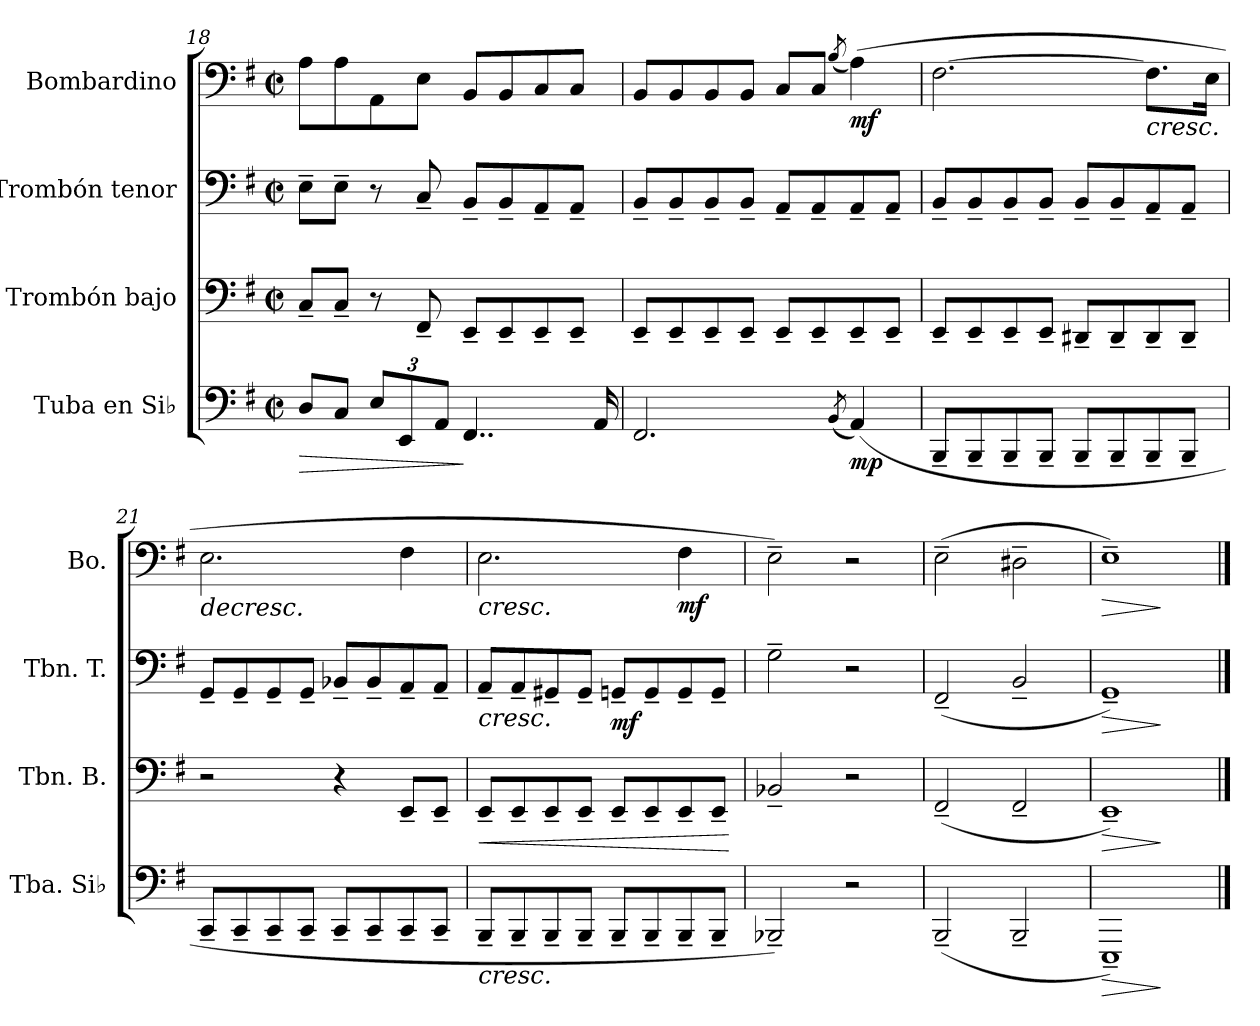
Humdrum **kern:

**kern	**dynam	**kern	**dynam	**kern	**dynam	**kern	**dynam
*part4	*part4	*part3	*part3	*part2	*part2	*part1	*part1
*staff4	*staff4	*staff3	*staff3	*staff2	*staff2	*staff1	*staff1
*I"Tuba en Si♭	*	*I"Trombón bajo	*	*I"Trombón tenor	*	*I"Bombardino	*
*I'Tba. Si♭	*	*I'Tbn. B.	*	*I'Tbn. T.	*	*I'Bo.	*
*clefF4	*	*clefF4	*	*clefF4	*	*clefF4	*
*k[f#]	*	*k[f#]	*	*k[f#]	*	*k[f#]	*
*M2/2	*	*M2/2	*	*M2/2	*	*M2/2	*
*met(c|)	*	*met(c|)	*	*met(c|)	*	*met(c|)	*
=18	=18	=18	=18	=18	=18	=18	=18
!	!LO:HP:b	!	!	!	!	!	!
8D/L	>	8C~/L	.	8E~\L	.	8A\L	.
8C/J	.	8C~/J	.	8E~\J	.	8A\	.
*Xbrackettup	*	*	*	*	*	*	*
12E/L	.	8r	.	8r	.	8AA\	.
12EE/	.	.	.	.	.	.	.
.	.	8FF#~/	.	8C~/	.	8E\J	.
12AA/J	.	.	.	.	.	.	.
4..FF#/	]	8EE~/L	.	8BB~/L	.	8BB/L	.
.	.	8EE~/	.	8BB~/	.	8BB/	.
.	.	8EE~/	.	8AA~/	.	8C/	.
.	.	8EE~/J	.	8AA~/J	.	8C/J	.
16AA/	.	.	.	.	.	.	.
=19	=19	=19	=19	=19	=19	=19	=19
2.FF#/	.	8EE~/L	.	8BB~/L	.	8BB/L	.
.	.	8EE~/	.	8BB~/	.	8BB/	.
.	.	8EE~/	.	8BB~/	.	8BB/	.
.	.	8EE~/J	.	8BB~/J	.	8BB/J	.
.	.	8EE~/L	.	8AA~/L	.	8C/L	.
.	.	8EE~/	.	8AA~/	.	8C/J	.
(8qBB/	.	.	.	.	.	(8qB/	.
!	!LO:DY:b	!	!	!	!	!	!LO:DY:b
(4AA/)	mp	8EE~/	.	8AA~/	.	(4A\)	mf
.	.	8EE~/J	.	8AA~/J	.	.	.
!!LO:PB:g=z
=20	=20	=20	=20	=20	=20	=20	=20
8BBB~/L	.	8EE~/L	.	8BB~/L	.	[2.F#\	.
8BBB~/	.	8EE~/	.	8BB~/	.	.	.
8BBB~/	.	8EE~/	.	8BB~/	.	.	.
8BBB~/J	.	8EE~/J	.	8BB~/J	.	.	.
8BBB~/L	.	8DD#X~/L	.	8BB~/L	.	.	.
8BBB~/	.	8DD#~/	.	8BB~/	.	.	.
!	!	!	!	!	!	!	!LO:HP:b
8BBB~/	.	8DD#~/	.	8AA~/	.	8.F#\L]	<
8BBB~/J	.	8DD#~/J	.	8AA~/J	.	.	.
.	.	.	.	.	.	16E\Jk	.
=21	=21	=21	=21	=21	=21	=21	=21
!	!	!	!	!	!	!	!LO:HP:b
8CC~/L	.	2r	.	8GG~/L	.	2.E\	>
8CC~/	.	.	.	8GG~/	.	.	.
8CC~/	.	.	.	8GG~/	.	.	.
8CC~/J	.	.	.	8GG~/J	.	.	.
8CC~/L	.	4r	.	8BB-X~/L	.	.	.
8CC~/	.	.	.	8BB-~/	.	.	.
8CC~/	.	8EE~/L	.	8AA~/	.	4F#\	[
8CC~/J	.	8EE~/J	.	8AA~/J	.	.	.
=22	=22	=22	=22	=22	=22	=22	=22
!	!LO:HP:b	!	!LO:HP:b	!	!LO:HP:b	!	!LO:HP:b
8BBB~/L	<	8EE~/L	<	8AA~/L	<	2.E\	<
8BBB~/	.	8EE~/	.	8AA~/	.	.	.
8BBB~/	.	8EE~/	.	8GG#X~/	.	.	.
8BBB~/J	.	8EE~/J	.	8GG#~/J	.	.	.
!	!LO:DY:b	!	!	!	!	!	!
!	!LO:DY:n=1:a	!	!	!	!LO:DY:b	!	!
8BBB~/L	mf mf	8EE~/L	.	8GGn~/L	mf	.	.
8BBB~/	.	8EE~/	.	8GG~/	.	.	.
!	!	!	!	!	!	!	!LO:DY:n=1:b
8BBB~/	.	8EE~/	.	8GG~/	.	4F#\	] mf
8BBB~/J	.	8EE~/J	.	8GG~/J	.	.	.
.	[	.	[	.	[	.	[
=23	=23	=23	=23	=23	=23	=23	=23
2BBB-X~/)	.	2BB-X~/	.	2G~\	.	2E~\)	.
2r	.	2r	.	2r	.	2r	.
!!LO:LB:g=z
=24	=24	=24	=24	=24	=24	=24	=24
(2BBB~/	.	(2FF#~/	.	(2FF#~/	.	(2E~\	.
2BBB~/	.	2FF#~/	.	2BB~/	.	2D#X~\	.
=25	=25	=25	=25	=25	=25	=25	=25
!	!LO:HP:b	!	!LO:HP:b	!	!LO:HP:b	!	!LO:HP:b
1EEE~)	>	1EE~)	>	1GG~)	>	1E~)	>
.	]	.	]	.	]	.	]
==	==	==	==	==	==	==	==
*-	*-	*-	*-	*-	*-	*-	*-
